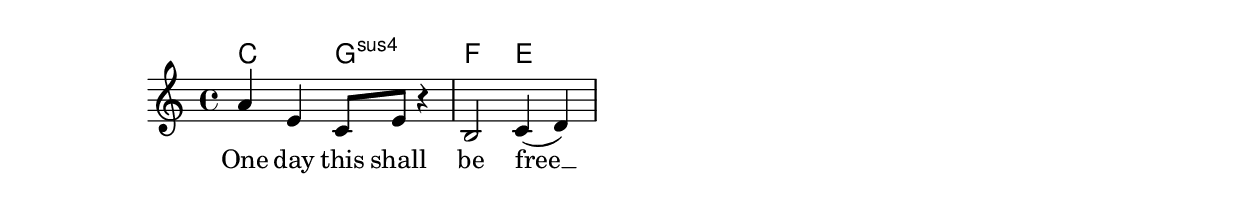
%% Do not edit this file; it is auto-generated from LSR http://lsr.dsi.unimi.it
%% This file is in the public domain.
\version "2.11.62"

\header {
  lsrtags = "chords"

  texidoces = "
Al juntar nombres de acorde en cifrado americano, melodía y letra,
obtenemos una hoja guía de acordes o «lead sheet»:

"
  doctitlees = "Hoja guía de acordes o «lead sheet» sencilla"

  texidoc = "
When put together, chord names, a melody, and lyrics form a lead sheet:

"
  doctitle = "Simple lead sheet"
} % begin verbatim
<<
  \chords { c2 g:sus4 f e }
  \relative c'' {
    a4 e c8 e r4
    b2 c4( d)
  }
  \addlyrics { One day this shall be free __ }
>>
